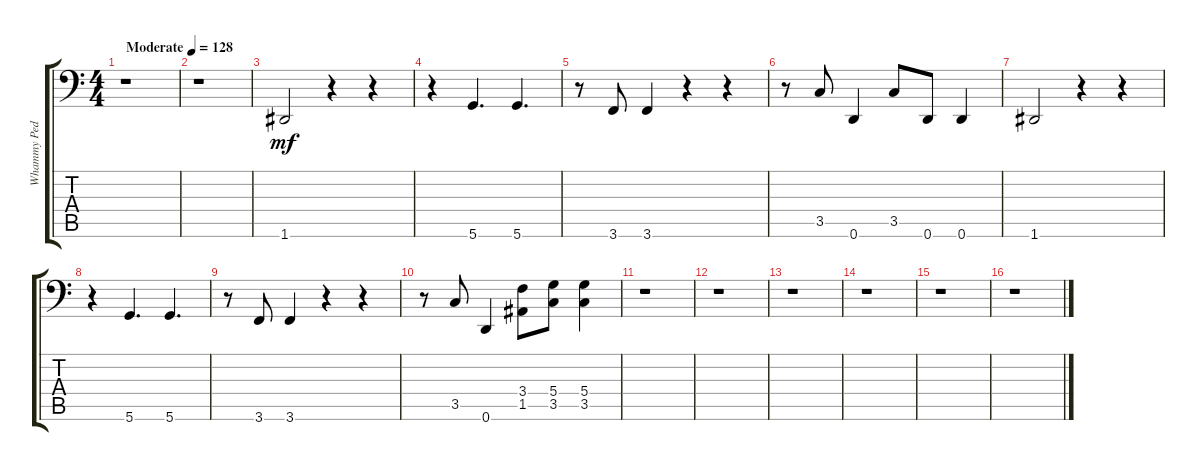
\track ("Whammy Pedal" "Whammy Ped") {instrument distortionguitar}
\staff {score tabs}
\tuning (D3 A2 G2 D2 A1 D1) {hide}
\ts (4 4)
\tempo (128 "Moderate")
\clef f4
\ks c
r.1{dy mf instrument distortionguitar} |
r.1 |
1.6.2 r.4 r.4 |
r.4 5.6.4{d} 5.6.4{d} |
r.8 3.6.8 3.6.4 r.4 r.4 |
r.8 3.5.8 0.6.4 3.5.8 0.6.8 0.6.4 |
1.6.2 r.4 r.4 |
r.4 5.6.4{d} 5.6.4{d} |
r.8 3.6.8 3.6.4 r.4 r.4 |
r.8 3.5.8 0.6.4 (3.4 1.5).8 (5.4 3.5).8 (5.4 3.5).4 |
r.1 |
r.1 |
r.1 |
r.1 |
r.1 |
r.1
